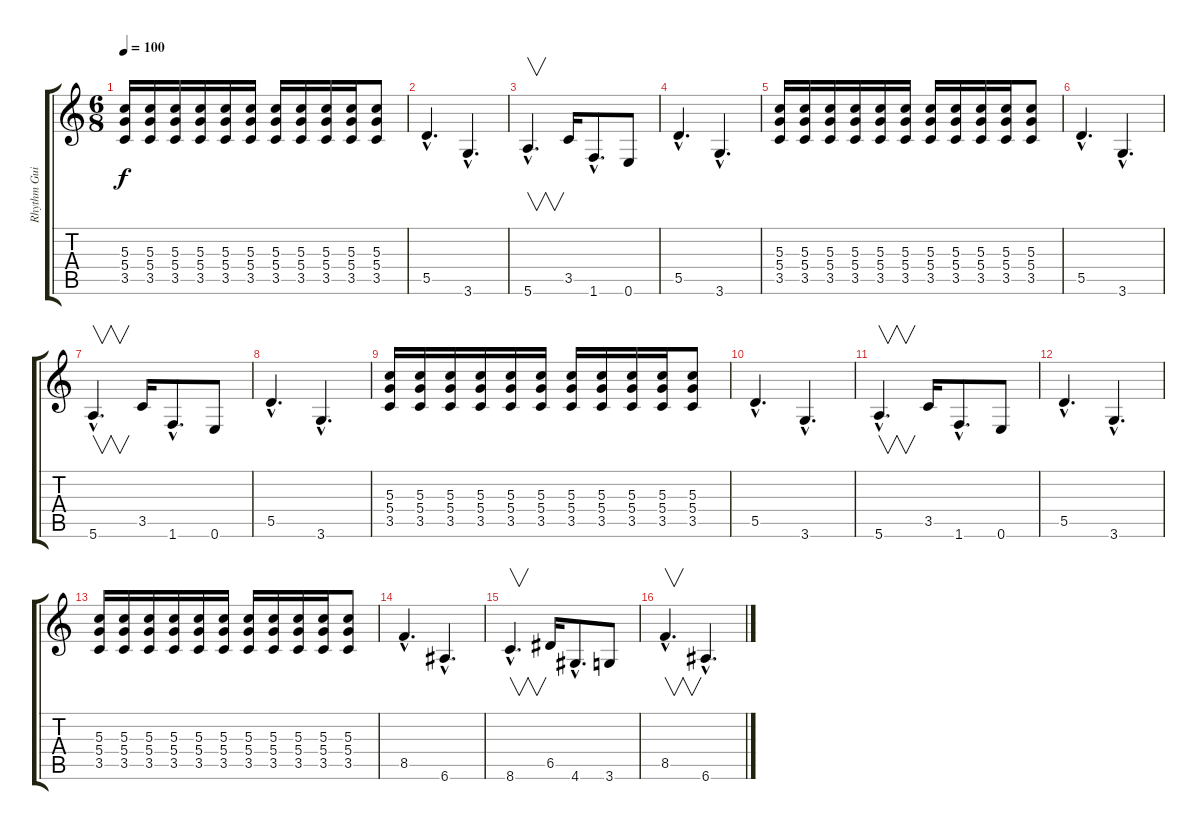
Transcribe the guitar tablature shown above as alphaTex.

\track ("Rhythm Guitar" "Rhythm Gui") {instrument overdrivenguitar}
\staff {score tabs}
\tuning (E4 B3 G3 D3 A2 E2) {hide}
\ts (6 8)
\tempo 100
\clef g2
\ks c
(5.3 5.4 3.5).16{dy f} (5.3 5.4 3.5).16 (5.3 5.4 3.5).16 (5.3 5.4 3.5).16 (5.3 5.4 3.5).16 (5.3 5.4 3.5).16 (5.3 5.4 3.5).16 (5.3 5.4 3.5).16 (5.3 5.4 3.5).16 (5.3 5.4 3.5).16 (5.3 5.4 3.5).8 |
5.5{hac}.4{d} 3.6{hac}.4{d} |
5.6{hac}.4{v d} 3.5.16 1.6{hac}.8{d} 0.6.8 |
5.5{hac}.4{d} 3.6{hac}.4{d} |
(5.3 5.4 3.5).16 (5.3 5.4 3.5).16 (5.3 5.4 3.5).16 (5.3 5.4 3.5).16 (5.3 5.4 3.5).16 (5.3 5.4 3.5).16 (5.3 5.4 3.5).16 (5.3 5.4 3.5).16 (5.3 5.4 3.5).16 (5.3 5.4 3.5).16 (5.3 5.4 3.5).8 |
5.5{hac}.4{d} 3.6{hac}.4{d} |
5.6{hac}.4{v d} 3.5.16 1.6{hac}.8{d} 0.6.8 |
5.5{hac}.4{d} 3.6{hac}.4{d} |
(5.3 5.4 3.5).16 (5.3 5.4 3.5).16 (5.3 5.4 3.5).16 (5.3 5.4 3.5).16 (5.3 5.4 3.5).16 (5.3 5.4 3.5).16 (5.3 5.4 3.5).16 (5.3 5.4 3.5).16 (5.3 5.4 3.5).16 (5.3 5.4 3.5).16 (5.3 5.4 3.5).8 |
5.5{hac}.4{d} 3.6{hac}.4{d} |
5.6{hac}.4{v d} 3.5.16 1.6{hac}.8{d} 0.6.8 |
5.5{hac}.4{d} 3.6{hac}.4{d} |
(5.3 5.4 3.5).16 (5.3 5.4 3.5).16 (5.3 5.4 3.5).16 (5.3 5.4 3.5).16 (5.3 5.4 3.5).16 (5.3 5.4 3.5).16 (5.3 5.4 3.5).16 (5.3 5.4 3.5).16 (5.3 5.4 3.5).16 (5.3 5.4 3.5).16 (5.3 5.4 3.5).8 |
8.5{hac}.4{d} 6.6{hac}.4{d} |
8.6{hac}.4{v d} 6.5.16 4.6{hac}.8{d} 3.6.8 |
8.5{hac}.4{v d} 6.6{hac}.4{d}
